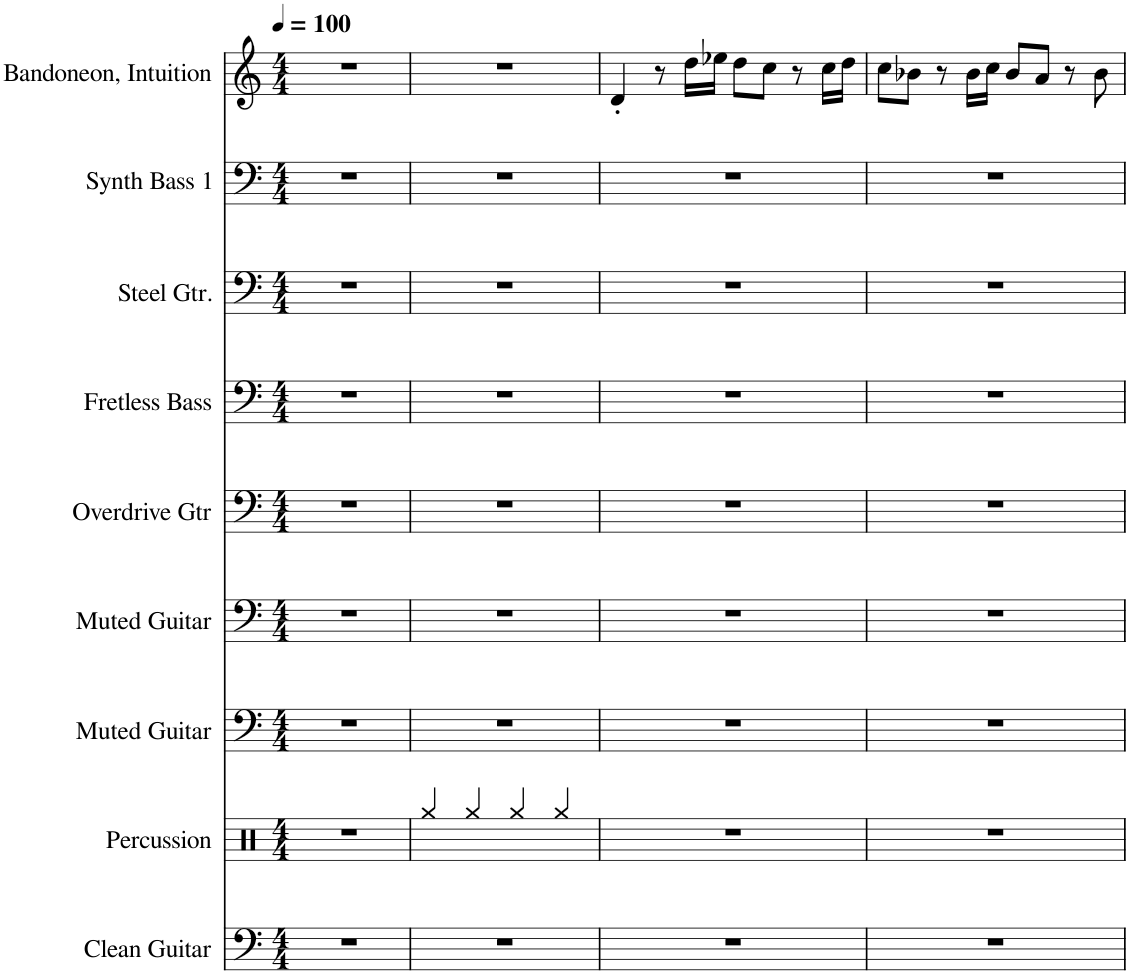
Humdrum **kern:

**kern	**kern	**kern	**kern	**kern	**kern	**kern	**kern	**kern
*part9	*part8	*part7	*part6	*part5	*part4	*part3	*part2	*part1
*staff9	*staff8	*staff7	*staff6	*staff5	*staff4	*staff3	*staff2	*staff1
*I"Clean Guitar	*I"Percussion	*I"Muted Guitar	*I"Muted Guitar	*I"Overdrive Gtr	*I"Fretless Bass	*I"Steel Gtr.	*I"Synth Bass 1	*I"Bandoneon, Intuition
*clefF4	*clefX	*clefF4	*clefF4	*clefF4	*clefF4	*clefF4	*clefF4	*clefG2
*k[]	*k[]	*k[]	*k[]	*k[]	*k[]	*k[]	*k[]	*k[]
*M4/4	*M4/4	*M4/4	*M4/4	*M4/4	*M4/4	*M4/4	*M4/4	*M4/4
*MM100	*MM100	*MM100	*MM100	*MM100	*MM100	*MM100	*MM100	*MM100
=1	=1	=1	=1	=1	=1	=1	=1	=1
1r	1r	1r	1r	1r	1r	1r	1r	1r
=2	=2	=2	=2	=2	=2	=2	=2	=2
1r	4Rgg/	1r	1r	1r	1r	1r	1r	1r
.	4Rgg/	.	.	.	.	.	.	.
.	4Rgg/	.	.	.	.	.	.	.
.	4Rgg/	.	.	.	.	.	.	.
=3	=3	=3	=3	=3	=3	=3	=3	=3
1r	1r	1r	1r	1r	1r	1r	1r	4d'/
.	.	.	.	.	.	.	.	8r
.	.	.	.	.	.	.	.	16dd\LL
.	.	.	.	.	.	.	.	16ee-X\JJ
.	.	.	.	.	.	.	.	8dd\L
.	.	.	.	.	.	.	.	8cc\J
.	.	.	.	.	.	.	.	8r
.	.	.	.	.	.	.	.	16cc\LL
.	.	.	.	.	.	.	.	16dd\JJ
=4	=4	=4	=4	=4	=4	=4	=4	=4
1r	1r	1r	1r	1r	1r	1r	1r	8cc\L
.	.	.	.	.	.	.	.	8b-X\J
.	.	.	.	.	.	.	.	8r
.	.	.	.	.	.	.	.	16b-\LL
.	.	.	.	.	.	.	.	16cc\JJ
.	.	.	.	.	.	.	.	8b-/L
.	.	.	.	.	.	.	.	8a/J
.	.	.	.	.	.	.	.	8r
.	.	.	.	.	.	.	.	8b-\
=	=	=	=	=	=	=	=	=
*-	*-	*-	*-	*-	*-	*-	*-	*-
